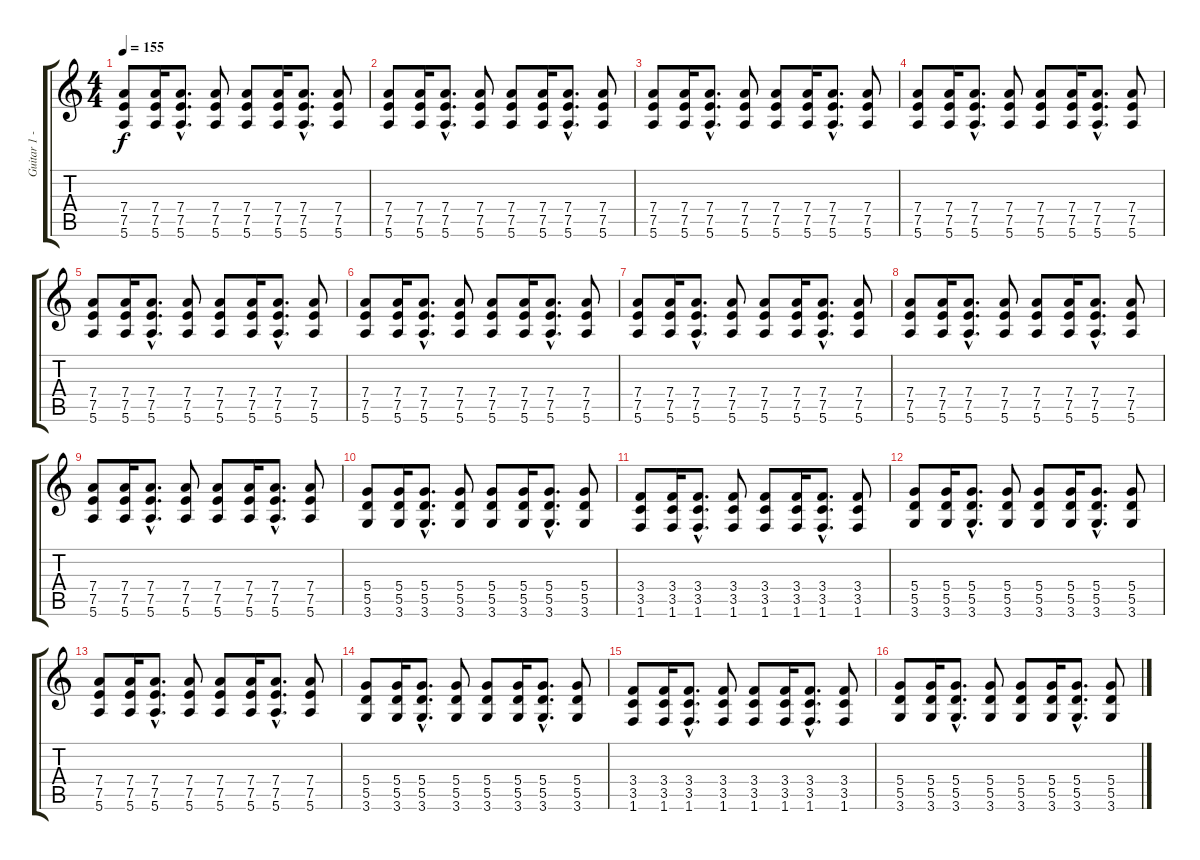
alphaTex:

\track ("Guitar 1 - Brett Gurewitz" "Guitar 1 -") {instrument distortionguitar}
\staff {score tabs}
\tuning (E4 B3 G3 D3 A2 E2) {hide}
\ts (4 4)
\tempo 155
\clef g2
\ks c
(7.4 7.5 5.6).8{dy f instrument distortionguitar} (7.4 7.5 5.6).16 (7.4{hac} 7.5{hac} 5.6{hac}).8{d} (7.4 7.5 5.6).8 (7.4 7.5 5.6).8 (7.4 7.5 5.6).16 (7.4{hac} 7.5{hac} 5.6{hac}).8{d} (7.4 7.5 5.6).8 |
(7.4 7.5 5.6).8 (7.4 7.5 5.6).16 (7.4{hac} 7.5{hac} 5.6{hac}).8{d} (7.4 7.5 5.6).8 (7.4 7.5 5.6).8 (7.4 7.5 5.6).16 (7.4{hac} 7.5{hac} 5.6{hac}).8{d} (7.4 7.5 5.6).8 |
(7.4 7.5 5.6).8 (7.4 7.5 5.6).16 (7.4{hac} 7.5{hac} 5.6{hac}).8{d} (7.4 7.5 5.6).8 (7.4 7.5 5.6).8 (7.4 7.5 5.6).16 (7.4{hac} 7.5{hac} 5.6{hac}).8{d} (7.4 7.5 5.6).8 |
(7.4 7.5 5.6).8 (7.4 7.5 5.6).16 (7.4{hac} 7.5{hac} 5.6{hac}).8{d} (7.4 7.5 5.6).8 (7.4 7.5 5.6).8 (7.4 7.5 5.6).16 (7.4{hac} 7.5{hac} 5.6{hac}).8{d} (7.4 7.5 5.6).8 |
(7.4 7.5 5.6).8 (7.4 7.5 5.6).16 (7.4{hac} 7.5{hac} 5.6{hac}).8{d} (7.4 7.5 5.6).8 (7.4 7.5 5.6).8 (7.4 7.5 5.6).16 (7.4{hac} 7.5{hac} 5.6{hac}).8{d} (7.4 7.5 5.6).8 |
(7.4 7.5 5.6).8 (7.4 7.5 5.6).16 (7.4{hac} 7.5{hac} 5.6{hac}).8{d} (7.4 7.5 5.6).8 (7.4 7.5 5.6).8 (7.4 7.5 5.6).16 (7.4{hac} 7.5{hac} 5.6{hac}).8{d} (7.4 7.5 5.6).8 |
(7.4 7.5 5.6).8 (7.4 7.5 5.6).16 (7.4{hac} 7.5{hac} 5.6{hac}).8{d} (7.4 7.5 5.6).8 (7.4 7.5 5.6).8 (7.4 7.5 5.6).16 (7.4{hac} 7.5{hac} 5.6{hac}).8{d} (7.4 7.5 5.6).8 |
(7.4 7.5 5.6).8 (7.4 7.5 5.6).16 (7.4{hac} 7.5{hac} 5.6{hac}).8{d} (7.4 7.5 5.6).8 (7.4 7.5 5.6).8 (7.4 7.5 5.6).16 (7.4{hac} 7.5{hac} 5.6{hac}).8{d} (7.4 7.5 5.6).8 |
(7.4 7.5 5.6).8 (7.4 7.5 5.6).16 (7.4{hac} 7.5{hac} 5.6{hac}).8{d} (7.4 7.5 5.6).8 (7.4 7.5 5.6).8 (7.4 7.5 5.6).16 (7.4{hac} 7.5{hac} 5.6{hac}).8{d} (7.4 7.5 5.6).8 |
(5.4 5.5 3.6).8 (5.4 5.5 3.6).16 (5.4{hac} 5.5{hac} 3.6{hac}).8{d} (5.4 5.5 3.6).8 (5.4 5.5 3.6).8 (5.4 5.5 3.6).16 (5.4{hac} 5.5{hac} 3.6{hac}).8{d} (5.4 5.5 3.6).8 |
(3.4 3.5 1.6).8 (3.4 3.5 1.6).16 (3.4{hac} 3.5{hac} 1.6{hac}).8{d} (3.4 3.5 1.6).8 (3.4 3.5 1.6).8 (3.4 3.5 1.6).16 (3.4{hac} 3.5{hac} 1.6{hac}).8{d} (3.4 3.5 1.6).8 |
(5.4 5.5 3.6).8 (5.4 5.5 3.6).16 (5.4{hac} 5.5{hac} 3.6{hac}).8{d} (5.4 5.5 3.6).8 (5.4 5.5 3.6).8 (5.4 5.5 3.6).16 (5.4{hac} 5.5{hac} 3.6{hac}).8{d} (5.4 5.5 3.6).8 |
(7.4 7.5 5.6).8 (7.4 7.5 5.6).16 (7.4{hac} 7.5{hac} 5.6{hac}).8{d} (7.4 7.5 5.6).8 (7.4 7.5 5.6).8 (7.4 7.5 5.6).16 (7.4{hac} 7.5{hac} 5.6{hac}).8{d} (7.4 7.5 5.6).8 |
(5.4 5.5 3.6).8 (5.4 5.5 3.6).16 (5.4{hac} 5.5{hac} 3.6{hac}).8{d} (5.4 5.5 3.6).8 (5.4 5.5 3.6).8 (5.4 5.5 3.6).16 (5.4{hac} 5.5{hac} 3.6{hac}).8{d} (5.4 5.5 3.6).8 |
(3.4 3.5 1.6).8 (3.4 3.5 1.6).16 (3.4{hac} 3.5{hac} 1.6{hac}).8{d} (3.4 3.5 1.6).8 (3.4 3.5 1.6).8 (3.4 3.5 1.6).16 (3.4{hac} 3.5{hac} 1.6{hac}).8{d} (3.4 3.5 1.6).8 |
(5.4 5.5 3.6).8 (5.4 5.5 3.6).16 (5.4{hac} 5.5{hac} 3.6{hac}).8{d} (5.4 5.5 3.6).8 (5.4 5.5 3.6).8 (5.4 5.5 3.6).16 (5.4{hac} 5.5{hac} 3.6{hac}).8{d} (5.4 5.5 3.6).8
